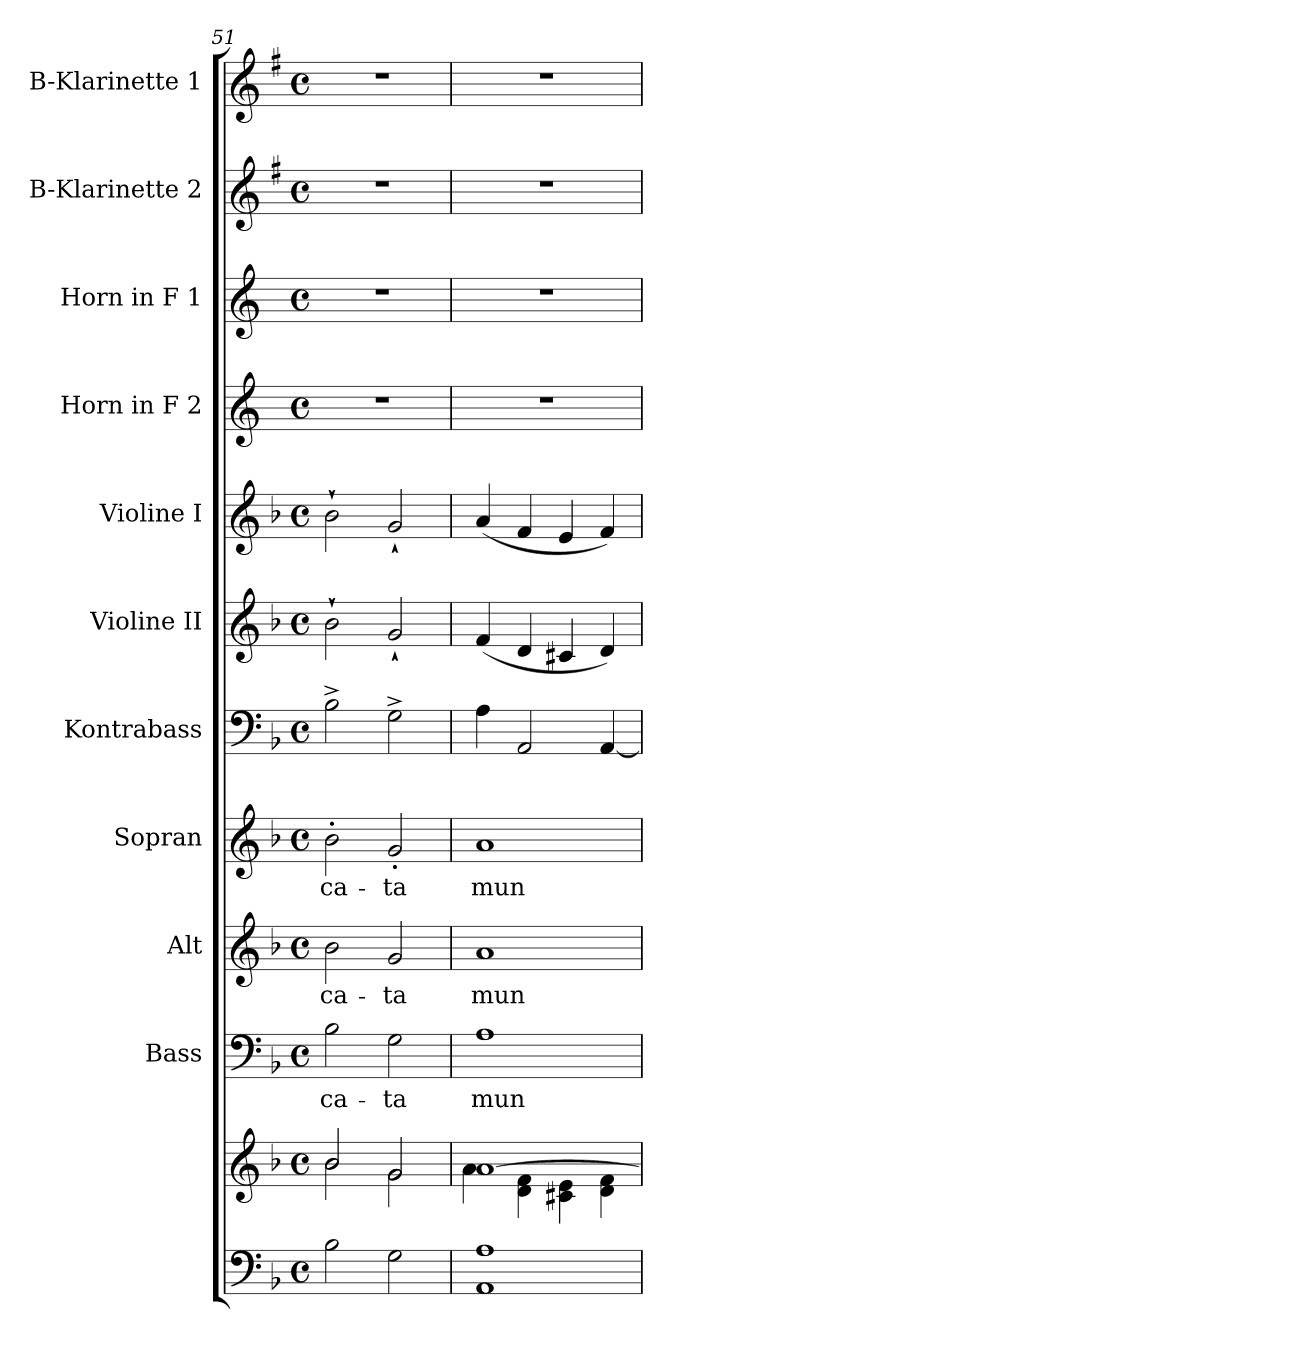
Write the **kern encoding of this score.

**kern	**kern	**kern	**text	**kern	**text	**kern	**text	**kern	**kern	**kern	**kern	**kern	**kern	**kern
*part11	*part11	*part10	*part10	*part9	*part9	*part8	*part8	*part7	*part6	*part5	*part4	*part3	*part2	*part1
*staff12	*staff11	*staff10	*staff10	*staff9	*staff9	*staff8	*staff8	*staff7	*staff6	*staff5	*staff4	*staff3	*staff2	*staff1
*	*	*I"Bass	*	*I"Alt	*	*I"Sopran	*	*I"Kontrabass	*I"Violine II	*I"Violine I	*I"Horn in F 2	*I"Horn in F 1	*I"B-Klarinette 2	*I"B-Klarinette 1
*	*	*I'B.	*	*I'A.	*	*I'S.	*	*I'Kb.	*I'Vl. II	*I'Vl. I	*	*	*I'B Kl. 2	*I'B Kl. 1
*clefF4	*clefG2	*clefF4	*	*clefG2	*	*clefG2	*	*clefF4	*clefG2	*clefG2	*clefG2	*clefG2	*clefG2	*clefG2
*	*	*	*	*	*	*	*	*ITrd7c12	*	*	*ITrd4c7	*ITrd4c7	*ITrd1c2	*ITrd1c2
*k[b-]	*k[b-]	*k[b-]	*	*k[b-]	*	*k[b-]	*	*k[b-]	*k[b-]	*k[b-]	*k[b-]	*k[b-]	*k[b-]	*k[b-]
*F:	*F:	*F:	*	*F:	*	*F:	*	*F:	*F:	*F:	*F:	*F:	*F:	*F:
*M4/4	*M4/4	*M4/4	*	*M4/4	*	*M4/4	*	*M4/4	*M4/4	*M4/4	*M4/4	*M4/4	*M4/4	*M4/4
*met(c)	*met(c)	*met(c)	*	*met(c)	*	*met(c)	*	*met(c)	*met(c)	*met(c)	*met(c)	*met(c)	*met(c)	*met(c)
=51	=51	=51	=51	=51	=51	=51	=51	=51	=51	=51	=51	=51	=51	=51
*	*^	*	*	*	*	*	*	*	*	*	*	*	*	*
!	!	!	!	!LO:LY:b	!	!LO:LY:b	!	!LO:LY:b	!	!	!	!	!	!	!
2B-\	2b-/	2b-\	2B-\	-ca-	2b-\	-ca-	2b-'>\	-ca-	2BB-^>\	2b-`>\	2b-`>\	1r	1r	1r	1r
!	!	!	!	!LO:LY:b	!	!LO:LY:b	!	!LO:LY:b	!	!	!	!	!	!	!
2G\	2g/	2g\	2G\	-ta	2g/	-ta	2g'</	-ta	2GG^>\	2g`</	2g`</	.	.	.	.
=52	=52	=52	=52	=52	=52	=52	=52	=52	=52	=52	=52	=52	=52	=52	=52
!	!	!	!	!LO:LY:b	!	!LO:LY:b	!	!LO:LY:b	!	!	!	!	!	!	!
1AA 1A	[>1a	4a\	1A	mun-	1a	mun-	1a	mun-	4AA\	(<4f/	(<4a/	1r	1r	1r	1r
.	.	4d\ 4f\	.	.	.	.	.	.	2AAA/	4d/	4f/	.	.	.	.
.	.	4c#X\ 4e\	.	.	.	.	.	.	.	4c#X/	4e/	.	.	.	.
.	.	4d\ 4f\	.	.	.	.	.	.	[4AAA/	4d/)	4f/)	.	.	.	.
*	*v	*v	*	*	*	*	*	*	*	*	*	*	*	*	*
=	=	=	=	=	=	=	=	=	=	=	=	=	=	=
*-	*-	*-	*-	*-	*-	*-	*-	*-	*-	*-	*-	*-	*-	*-
